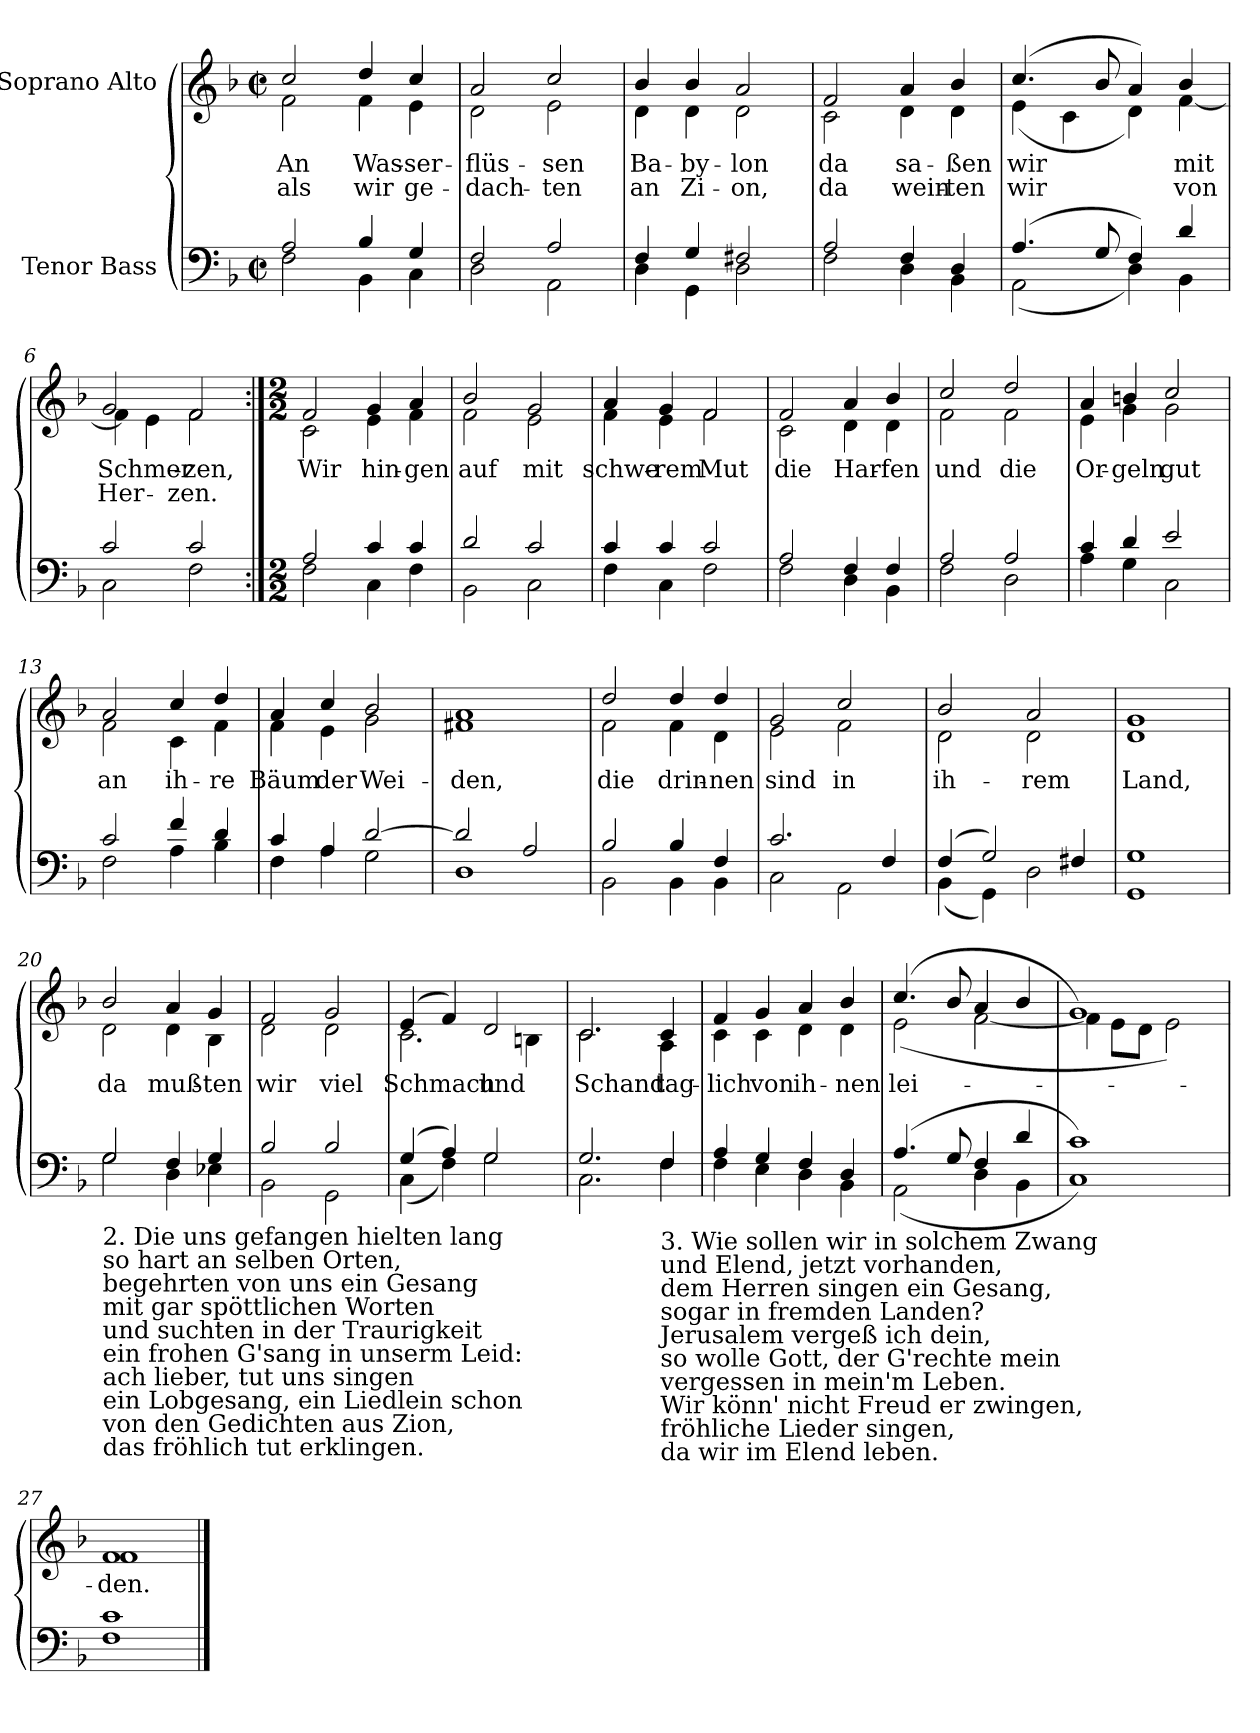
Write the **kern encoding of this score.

**kern	**kern	**text	**text
*part2	*part1	*part1	*part1
*staff2	*staff1	*staff1	*staff1
*I"Tenor Bass	*I"Soprano Alto	*	*
*clefF4	*clefG2	*	*
*k[b-]	*k[b-]	*	*
*F:	*F:	*	*
*M2/2	*M2/2	*	*
*met(c|)	*met(c|)	*	*
=1	=1	=1	=1
*^	*	*	*
!	!	!LO:TX:a:cj:t=Cornelius Becker\n(1561-1604)	!	!
!	!	!LO:TX:a:cj:t=Psalm 137, SWV 242	!	!
!	!	!LO:TX:a:cj:t=Heinrich Schütz\n(1585-1672)	!	!
!	!	!	!LO:LY:b	!LO:LY:b
*	*	*^	*	*
2A/	2F\	2cc/	2f\	An	als
!	!	!	!	!LO:LY:b	!LO:LY:b
4B-/	4BB-\	4dd/	4f\	Was-	-wir
!	!	!	!	!LO:LY:b	!LO:LY:b
4G/	4C\	4cc/	4e\	ser-	-ge-
=2	=2	=2	=2	=2	=2
!	!	!	!	!LO:LY:b	!LO:LY:b
2F/	2D\	2a/	2d\	-flüs-	-dach-
!	!	!	!	!LO:LY:b	!LO:LY:b
2A/	2AA\	2cc/	2e\	-sen	ten
=3	=3	=3	=3	=3	=3
!	!	!	!	!LO:LY:b	!LO:LY:b
4F/	4D\	4b-/	4d\	Ba-	-an
!	!	!	!	!LO:LY:b	!LO:LY:b
4G/	4GG\	4b-/	4d\	by-	-Zi-
!	!	!	!	!LO:LY:b	!LO:LY:b
2F#X/	2D\	2a/	2d\	-lon	on,
=4	=4	=4	=4	=4	=4
!	!	!	!	!LO:LY:b	!LO:LY:b
2A/	2F\	2f/	2c\	da	da
!	!	!	!	!LO:LY:b	!LO:LY:b
4F/	4D\	4a/	4d\	sa-	-wein-
!	!	!	!	!LO:LY:b	!LO:LY:b
4D/	4BB-\	4b-/	4d\	-ßen	ten
=5	=5	=5	=5	=5	=5
!	!	!	!	!LO:LY:b	!LO:LY:b
(>4.A/	(<2AA\	(>4.cc/	(<4e\	wir	wir
.	.	.	4c\	.	.
8G/	.	8b-/	.	.	.
4F/)	4D\)	4a/)	4d\)	.	.
!	!	!	!	!LO:LY:b	!LO:LY:b
4d/	4BB-\	4b-/	[4f\	mit	von
=6	=6	=6	=6	=6	=6
!	!	!	!	!LO:LY:b	!LO:LY:b
2c/	2C\	2g/	4f\]	Schmer-	-Her-
.	.	.	4e\	.	.
!	!	!	!	!LO:LY:b	!LO:LY:b
2c/	2F\	2f/	2f\	-zen,	zen.
!!LO:LB:g=z	!!
=7:|!	=7:|!	=7:|!	=7:|!	=7:|!	=7:|!
*M2/2	*	*M2/2	*	*	*
!	!	!	!	!LO:LY:b	!
2A/	2F\	2f/	2c\	Wir	.
!	!	!	!	!LO:LY:b	!
4c/	4C\	4g/	4e\	hin-	.
!	!	!	!	!LO:LY:b	!
4c/	4F\	4a/	4f\	-gen	.
=8	=8	=8	=8	=8	=8
!	!	!	!	!LO:LY:b	!
2d/	2BB-\	2b-/	2f\	auf	.
!	!	!	!	!LO:LY:b	!
2c/	2C\	2g/	2e\	mit	.
=9	=9	=9	=9	=9	=9
!	!	!	!	!LO:LY:b	!
4c/	4F\	4a/	4f\	schwe-	.
!	!	!	!	!LO:LY:b	!
4c/	4C\	4g/	4e\	-rem	.
!	!	!	!	!LO:LY:b	!
2c/	2F\	2f/	2f\	Mut	.
=10	=10	=10	=10	=10	=10
!	!	!	!	!LO:LY:b	!
2A/	2F\	2f/	2c\	die	.
!	!	!	!	!LO:LY:b	!
4F/	4D\	4a/	4d\	Har-	.
!	!	!	!	!LO:LY:b	!
4F/	4BB-\	4b-/	4d\	-fen	.
=11	=11	=11	=11	=11	=11
!	!	!	!	!LO:LY:b	!
2A/	2F\	2cc/	2f\	und	.
!	!	!	!	!LO:LY:b	!
2A/	2D\	2dd/	2f\	die	.
=12	=12	=12	=12	=12	=12
!	!	!	!	!LO:LY:b	!
4c/	4A\	4a/	4e\	Or-	.
!	!	!	!	!LO:LY:b	!
4d/	4G\	4bn/	4g\	-geln	.
!	!	!	!	!LO:LY:b	!
2e/	2C\	2cc/	2g\	gut	.
!!LO:LB:g=z	!!
=13	=13	=13	=13	=13	=13
!	!	!	!	!LO:LY:b	!
2c/	2F\	2a/	2f\	an	.
!	!	!	!	!LO:LY:b	!
4f/	4A\	4cc/	4c\	ih-	.
!	!	!	!	!LO:LY:b	!
4d/	4B-\	4dd/	4f\	-re	.
=14	=14	=14	=14	=14	=14
!	!	!	!	!LO:LY:b	!
4c/	4F\	4a/	4f\	Bäum	.
!	!	!	!	!LO:LY:b	!
4A/	4A\	4cc/	4e\	der	.
!	!	!	!	!LO:LY:b	!
[2d/	2G\	2b-/	2g\	Wei-	.
=15	=15	=15	=15	=15	=15
!	!	!	!	!LO:LY:b	!
2d/]	1D\	1a/	1f#X\	-den,	.
2A/	.	.	.	.	.
=16	=16	=16	=16	=16	=16
!	!	!	!	!LO:LY:b	!
2B-/	2BB-\	2dd/	2f\	die	.
!	!	!	!	!LO:LY:b	!
4B-/	4BB-\	4dd/	4f\	drin-	.
!	!	!	!	!LO:LY:b	!
4F/	4BB-\	4dd/	4d\	-nen	.
=17	=17	=17	=17	=17	=17
!	!	!	!	!LO:LY:b	!
2.c/	2C\	2g/	2e\	sind	.
!	!	!	!	!LO:LY:b	!
.	2AA\	2cc/	2f\	in	.
4F/	.	.	.	.	.
=18	=18	=18	=18	=18	=18
!	!	!	!	!LO:LY:b	!
(>4F/	(<4BB-\	2b-/	2d\	ih-	.
2G/)	4GG\)	.	.	.	.
!	!	!	!	!LO:LY:b	!
.	2D\	2a/	2d\	-rem	.
4F#X/	.	.	.	.	.
=19	=19	=19	=19	=19	=19
!	!	!	!	!LO:LY:b	!
1G/	1GG\	1g/	1d\	Land,	.
!!LO:LB:g=z	!!
=20	=20	=20	=20	=20	=20
!LO:TX:b:t=2. Die uns gefangen hielten lang\nso hart an selben Orten, \nbegehrten von uns ein Gesang \nmit gar spöttlichen Worten \nund suchten in der Traurigkeit \nein frohen G'sang in unserm Leid&colon; \nach lieber, tut uns singen \nein Lobgesang, ein Liedlein schon \nvon den Gedichten aus Zion, \ndas fröhlich tut erklingen.	!	!	!	!	!
!	!	!	!	!LO:LY:b	!
2G/	2G\	2b-/	2d\	da	.
!	!	!	!	!LO:LY:b	!
4F/	4D\	4a/	4d\	muß-	.
!	!	!	!	!LO:LY:b	!
4G/	4E-X\	4g/	4B-\	-ten	.
=21	=21	=21	=21	=21	=21
!	!	!	!	!LO:LY:b	!
2B-/	2BB-\	2f/	2d\	wir	.
!	!	!	!	!LO:LY:b	!
2B-/	2GG\	2g/	2d\	viel	.
=22	=22	=22	=22	=22	=22
!	!	!	!	!LO:LY:b	!
(>4G/	(<4C\	(>4e/	2.c\	Schmach	.
4A/)	4F\)	4f/)	.	.	.
!	!	!	!	!LO:LY:b	!
2G/	2G\	2d/	.	und	.
.	.	.	4Bn\	.	.
=23	=23	=23	=23	=23	=23
!	!	!	!	!LO:LY:b	!
2.G/	2.C\	2.c/	2.c\	Schand	.
!LO:TX:b:t=3. Wie sollen wir in solchem Zwang \nund Elend, jetzt vorhanden, \ndem Herren singen ein Gesang, \nsogar in fremden Landen? \nJerusalem vergeß ich dein, \nso wolle Gott, der G'rechte mein \nvergessen in mein'm Leben. \nWir könn' nicht Freud er zwingen, \nfröhliche Lieder singen, \nda wir im Elend leben.	!	!	!	!	!
!	!	!	!	!LO:LY:b	!
4F/	4F\	4c/	4A\	tag-	.
=24	=24	=24	=24	=24	=24
!	!	!	!	!LO:LY:b	!
4A/	4F\	4f/	4c\	-lich	.
!	!	!	!	!LO:LY:b	!
4G/	4E\	4g/	4c\	von	.
!	!	!	!	!LO:LY:b	!
4F/	4D\	4a/	4d\	ih-	.
!	!	!	!	!LO:LY:b	!
4D/	4BB-\	4b-/	4d\	-nen	.
=25	=25	=25	=25	=25	=25
!	!	!	!	!LO:LY:b	!
(>4.A/	(<2AA\	(>4.cc/	(<2e\	lei-	.
8G/	.	8b-/	.	.	.
4F/	4D\	4a/	[2f\	.	.
4d/	4BB-\	4b-/	.	.	.
=26	=26	=26	=26	=26	=26
1c/)	1C\)	1g/)	4f\]	.	.
.	.	.	8e\L	.	.
.	.	.	8d\J	.	.
.	.	.	2e\)	.	.
=27	=27	=27	=27	=27	=27
!	!	!	!	!LO:LY:b	!
1c/	1F\	1f/	1f\	den.	.
*v	*v	*	*	*	*
*	*v	*v	*	*
==	==	==	==
*-	*-	*-	*-
